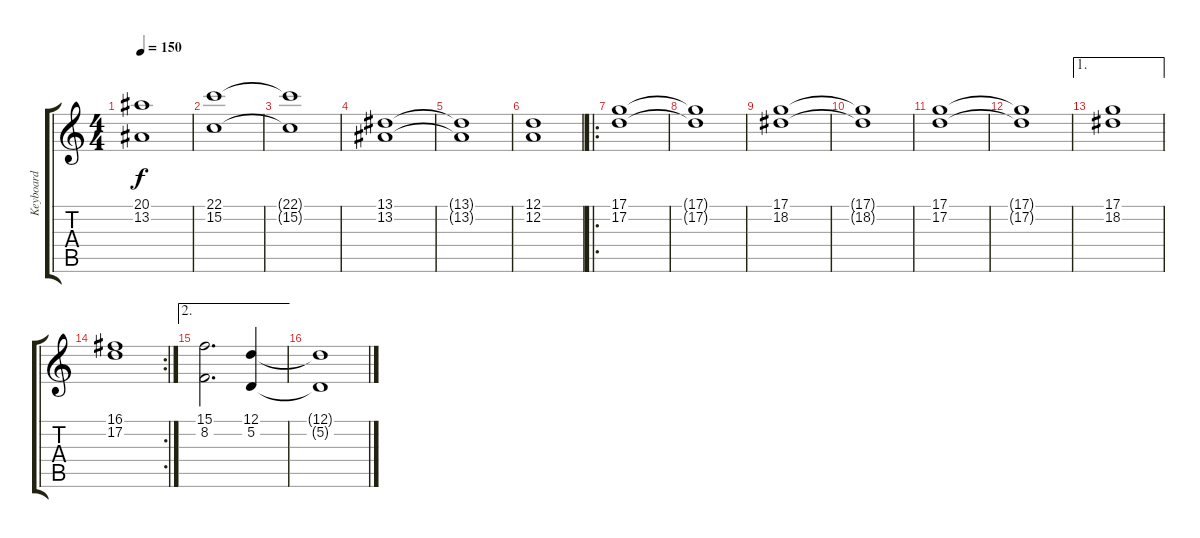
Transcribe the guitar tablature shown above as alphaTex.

\track ("Keyboard" "Keyboard") {instrument stringensemble1}
\staff {score tabs}
\tuning (D4 A3 F3 C3 G2 D2) {hide}
\ts (4 4)
\tempo 150
\clef g2
\ks c
(20.1{t} 13.2{t}).1{dy f} |
(22.1 15.2).1 |
(22.1{t} 15.2{t}).1 |
(13.1 13.2).1 |
(13.1{t} 13.2{t}).1 |
(12.1 12.2).1 |
\ro
(17.1 17.2).1 |
(17.1{t} 17.2{t}).1 |
(17.1 18.2).1 |
(17.1{t} 18.2{t}).1 |
(17.1 17.2).1 |
(17.1{t} 17.2{t}).1 |
\ae 1
(17.1 18.2).1 |
\rc 2
(16.1 17.2).1 |
\ae 2
(15.1 8.2).2{d} (12.1 5.2).4 |
(12.1{t} 5.2{t}).1
